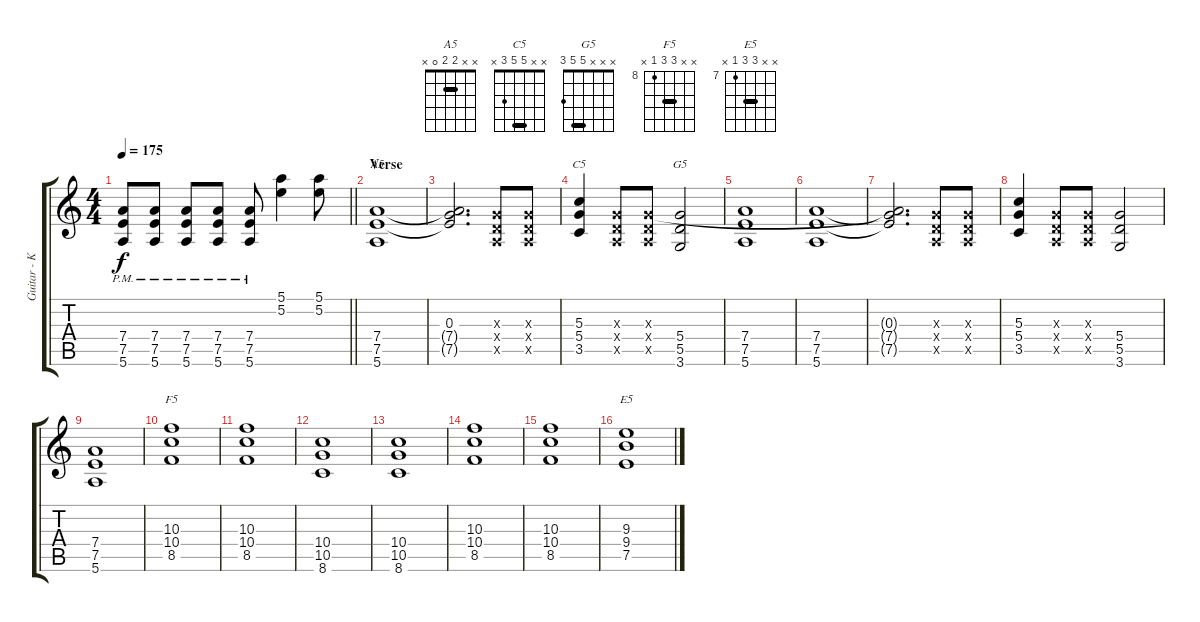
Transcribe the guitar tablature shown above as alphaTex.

\track ("Guitar - K.K. Downing" "Guitar - K") {instrument distortionguitar}
\staff {score tabs}
\tuning (E4 B3 G3 D3 A2 E2) {hide}
\chord ("A5" x x 2 2 0 x) {barre 2}
\chord ("C5" x x 5 5 3 x) {barre 5}
\chord ("G5" x x x 5 5 3) {barre 5}
\chord ("F5" x x 10 10 8 x) {firstfret 8 barre 10}
\chord ("E5" x x 9 9 7 x) {firstfret 7 barre 9}
\ts (4 4)
\tempo 175
\clef g2
\barLineRight lightlight
\ks c
(7.4{pm} 7.5{pm} 5.6{pm}).8{dy f} (7.4{pm} 7.5{pm} 5.6{pm}).8 (7.4{pm} 7.5{pm} 5.6{pm}).8 (7.4{pm} 7.5{pm} 5.6{pm}).8 (7.4{pm} 7.5{pm} 5.6{pm}).8 (5.1 5.2).4 (5.1 5.2).8 |
\section ("" "Verse")
(7.4 7.5 5.6).1{ch "A5"} |
(0.3 7.4{t} 7.5{t}).2{d} (0.3{x} 0.4{x} 0.5{x}).8 (0.3{x} 0.4{x} 0.5{x}).8 |
(5.3 5.4 3.5).4{ch "C5"} (0.3{x} 0.4{x} 0.5{x}).8 (0.3{x} 0.4{x} 0.5{x}).8 (5.4 5.5 3.6).2{ch "G5"} |
(7.4 7.5 5.6).1 |
(7.4 7.5 5.6).1 |
(0.3{t} 7.4{t} 7.5{t}).2{d} (0.3{x} 0.4{x} 0.5{x}).8 (0.3{x} 0.4{x} 0.5{x}).8 |
(5.3 5.4 3.5).4 (0.3{x} 0.4{x} 0.5{x}).8 (0.3{x} 0.4{x} 0.5{x}).8 (5.4 5.5 3.6).2 |
(7.4 7.5 5.6).1 |
(10.3 10.4 8.5).1{ch "F5"} |
(10.3 10.4 8.5).1 |
(10.4 10.5 8.6).1 |
(10.4 10.5 8.6).1 |
(10.3 10.4 8.5).1 |
(10.3 10.4 8.5).1 |
(9.3 9.4 7.5).1{ch "E5"}
